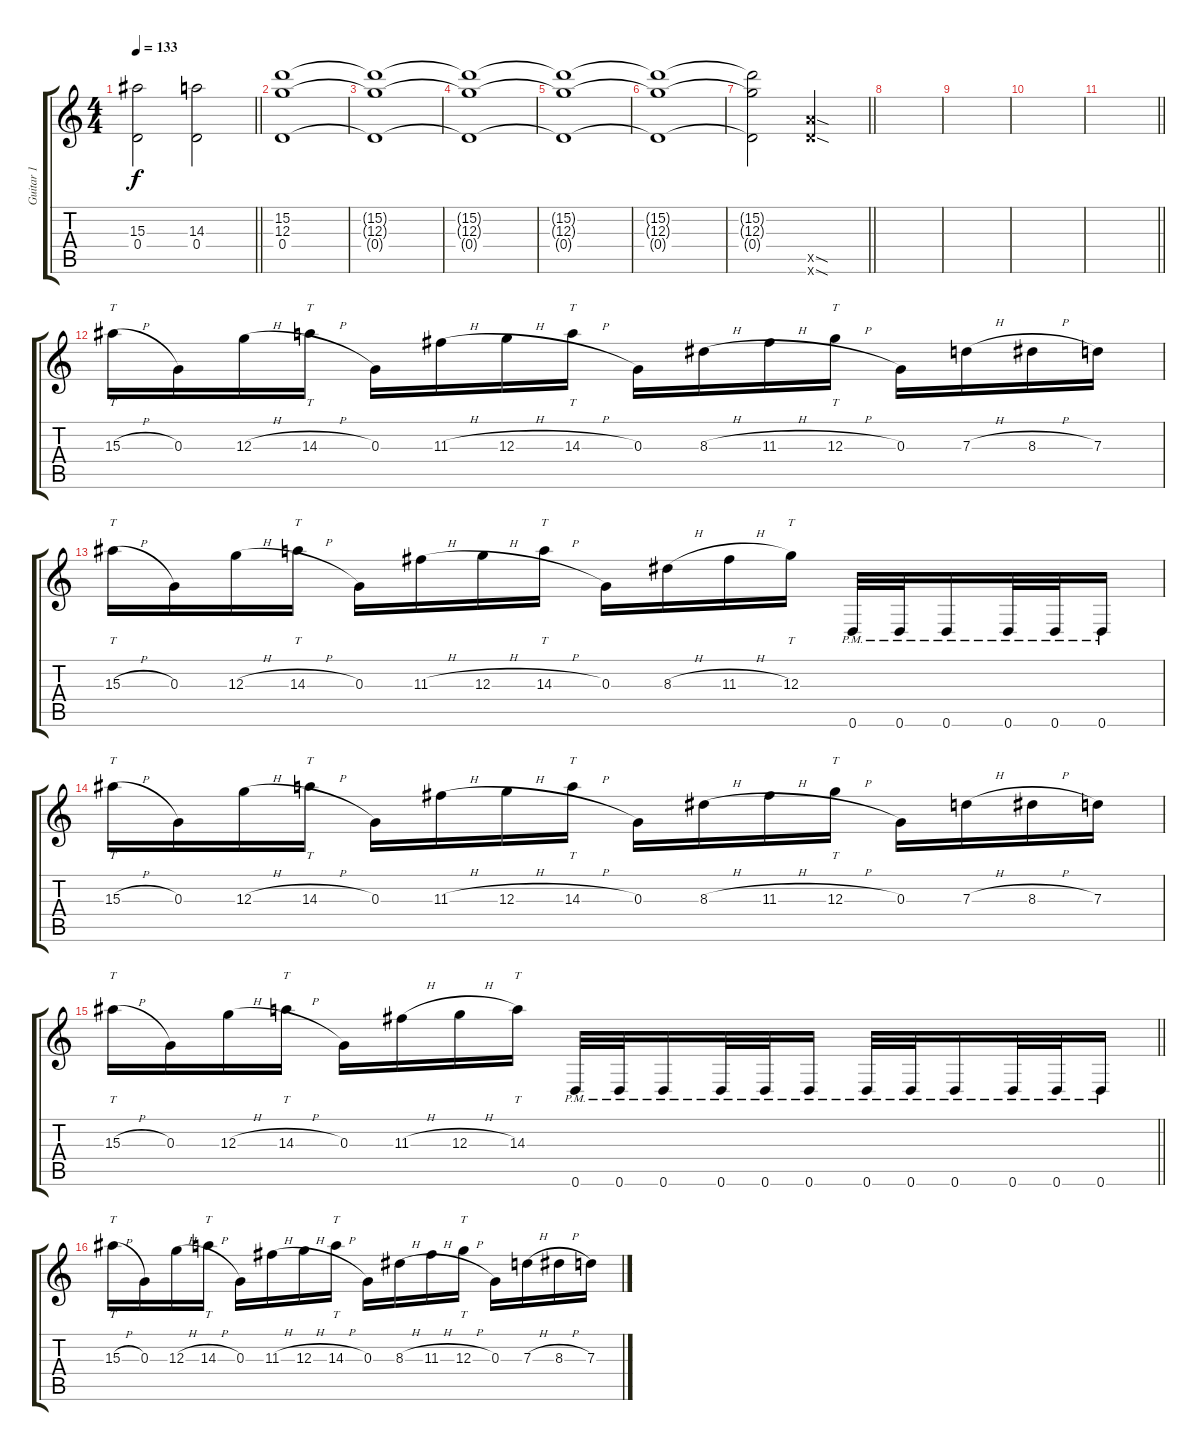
\track ("Guitar 1" "Guitar 1") {instrument distortionguitar}
\staff {score tabs}
\tuning (E4 B3 G3 D3 A2 D2) {hide}
\ts (4 4)
\tempo 133
\clef g2
\barLineRight lightlight
\ks c
(15.3 0.4).2{dy f} (14.3 0.4).2 |
\section ("" "")
(15.2 12.3 0.4).1 |
(15.2{t} 12.3{t} 0.4{t}).1 |
(15.2{t} 12.3{t} 0.4{t}).1 |
(15.2{t} 12.3{t} 0.4{t}).1 |
(15.2{t} 12.3{t} 0.4{t}).1 |
\barLineRight lightlight
(15.2{t} 12.3{t} 0.4{t}).2 (12.5{sod x} 12.6{sod x}).2 |
|
|
|
\barLineRight lightlight
|
15.3{h}.16{tt} 0.3.16 12.3{h}.16 14.3{h}.16{tt} 0.3.16 11.3{h}.16 12.3{h}.16 14.3{h}.16{tt} 0.3.16 8.3{h}.16 11.3{h}.16 12.3{h}.16{tt} 0.3.16 7.3{h}.16 8.3{h}.16 7.3.16 |
15.3{h}.16{tt} 0.3.16 12.3{h}.16 14.3{h}.16{tt} 0.3.16 11.3{h}.16 12.3{h}.16 14.3{h}.16{tt} 0.3.16 8.3{h}.16 11.3{h}.16 12.3.16{tt} 0.6{pm}.32 0.6{pm}.32 0.6{pm}.16 0.6{pm}.32 0.6{pm}.32 0.6{pm}.16 |
15.3{h}.16{tt} 0.3.16 12.3{h}.16 14.3{h}.16{tt} 0.3.16 11.3{h}.16 12.3{h}.16 14.3{h}.16{tt} 0.3.16 8.3{h}.16 11.3{h}.16 12.3{h}.16{tt} 0.3.16 7.3{h}.16 8.3{h}.16 7.3.16 |
\barLineRight lightlight
15.3{h}.16{tt} 0.3.16 12.3{h}.16 14.3{h}.16{tt} 0.3.16 11.3{h}.16 12.3{h}.16 14.3.16{tt} 0.6{pm}.32 0.6{pm}.32 0.6{pm}.16 0.6{pm}.32 0.6{pm}.32 0.6{pm}.16 0.6{pm}.32 0.6{pm}.32 0.6{pm}.16 0.6{pm}.32 0.6{pm}.32 0.6{pm}.16 |
15.3{h}.16{tt} 0.3.16 12.3{h}.16 14.3{h}.16{tt} 0.3.16 11.3{h}.16 12.3{h}.16 14.3{h}.16{tt} 0.3.16 8.3{h}.16 11.3{h}.16 12.3{h}.16{tt} 0.3.16 7.3{h}.16 8.3{h}.16 7.3.16
